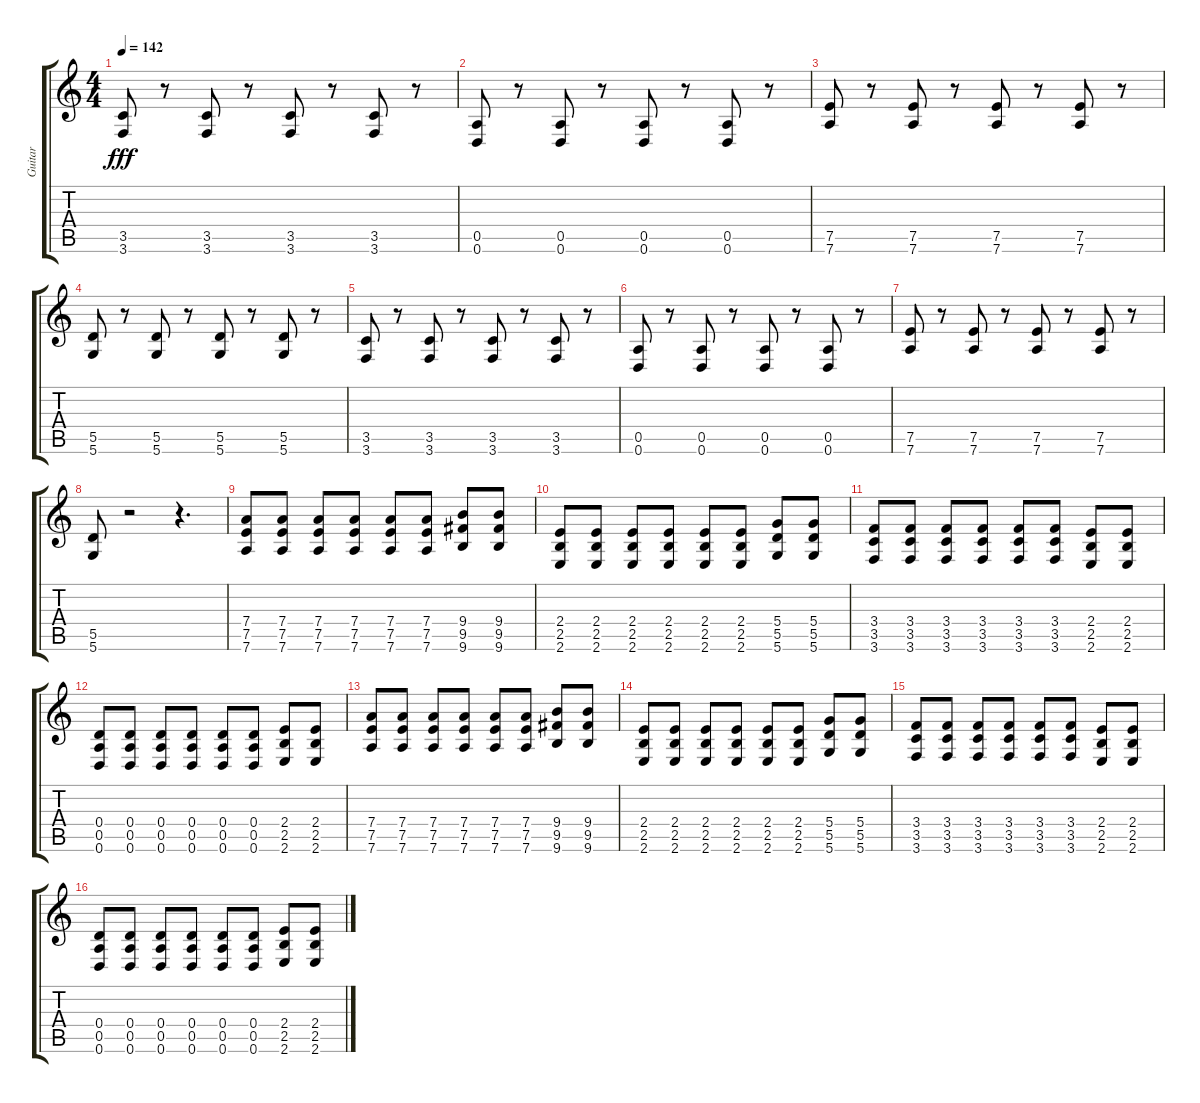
\track ("Guitar" "Guitar") {instrument distortionguitar}
\staff {score tabs}
\tuning (E4 B3 G3 D3 A2 D2) {hide}
\ts (4 4)
\tempo 142
\clef g2
\ks c
(3.5 3.6).8{dy fff instrument distortionguitar} r.8 (3.5 3.6).8 r.8 (3.5 3.6).8 r.8 (3.5 3.6).8 r.8 |
(0.5 0.6).8 r.8 (0.5 0.6).8 r.8 (0.5 0.6).8 r.8 (0.5 0.6).8 r.8 |
(7.5 7.6).8 r.8 (7.5 7.6).8 r.8 (7.5 7.6).8 r.8 (7.5 7.6).8 r.8 |
(5.5 5.6).8 r.8 (5.5 5.6).8 r.8 (5.5 5.6).8 r.8 (5.5 5.6).8 r.8 |
(3.5 3.6).8 r.8 (3.5 3.6).8 r.8 (3.5 3.6).8 r.8 (3.5 3.6).8 r.8 |
(0.5 0.6).8 r.8 (0.5 0.6).8 r.8 (0.5 0.6).8 r.8 (0.5 0.6).8 r.8 |
(7.5 7.6).8 r.8 (7.5 7.6).8 r.8 (7.5 7.6).8 r.8 (7.5 7.6).8 r.8 |
(5.5 5.6).8 r.2 r.4{d} |
(7.4 7.5 7.6).8 (7.4 7.5 7.6).8 (7.4 7.5 7.6).8 (7.4 7.5 7.6).8 (7.4 7.5 7.6).8 (7.4 7.5 7.6).8 (9.4 9.5 9.6).8 (9.4 9.5 9.6).8 |
(2.4 2.5 2.6).8 (2.4 2.5 2.6).8 (2.4 2.5 2.6).8 (2.4 2.5 2.6).8 (2.4 2.5 2.6).8 (2.4 2.5 2.6).8 (5.4 5.5 5.6).8 (5.4 5.5 5.6).8 |
(3.4 3.5 3.6).8 (3.4 3.5 3.6).8 (3.4 3.5 3.6).8 (3.4 3.5 3.6).8 (3.4 3.5 3.6).8 (3.4 3.5 3.6).8 (2.4 2.5 2.6).8 (2.4 2.5 2.6).8 |
(0.4 0.5 0.6).8 (0.4 0.5 0.6).8 (0.4 0.5 0.6).8 (0.4 0.5 0.6).8 (0.4 0.5 0.6).8 (0.4 0.5 0.6).8 (2.4 2.5 2.6).8 (2.4 2.5 2.6).8 |
(7.4 7.5 7.6).8 (7.4 7.5 7.6).8 (7.4 7.5 7.6).8 (7.4 7.5 7.6).8 (7.4 7.5 7.6).8 (7.4 7.5 7.6).8 (9.4 9.5 9.6).8 (9.4 9.5 9.6).8 |
(2.4 2.5 2.6).8 (2.4 2.5 2.6).8 (2.4 2.5 2.6).8 (2.4 2.5 2.6).8 (2.4 2.5 2.6).8 (2.4 2.5 2.6).8 (5.4 5.5 5.6).8 (5.4 5.5 5.6).8 |
(3.4 3.5 3.6).8 (3.4 3.5 3.6).8 (3.4 3.5 3.6).8 (3.4 3.5 3.6).8 (3.4 3.5 3.6).8 (3.4 3.5 3.6).8 (2.4 2.5 2.6).8 (2.4 2.5 2.6).8 |
(0.4 0.5 0.6).8 (0.4 0.5 0.6).8 (0.4 0.5 0.6).8 (0.4 0.5 0.6).8 (0.4 0.5 0.6).8 (0.4 0.5 0.6).8 (2.4 2.5 2.6).8 (2.4 2.5 2.6).8
